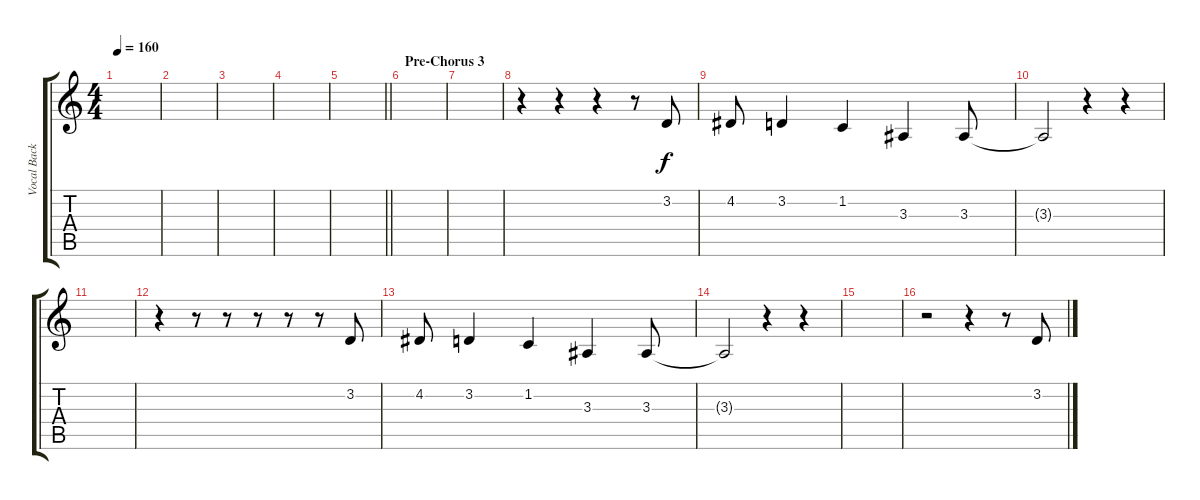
\track ("Vocal Back" "Vocal Back") {instrument lead1square}
\staff {score tabs}
\tuning (E4 B3 G3 D3 A2 E2) {hide}
\ts (4 4)
\tempo 160
\clef g2
\ks c
|
|
|
|
\barLineRight lightlight
|
\section ("" "Pre-Chorus 3")
|
|
r.4 r.4 r.4 r.8 3.2.8 |
4.2.8 3.2.4 1.2.4 3.3.4 3.3.8 |
3.3{t}.2 r.4 r.4 |
|
r.4 r.8 r.8 r.8 r.8 r.8 3.2.8 |
4.2.8 3.2.4 1.2.4 3.3.4 3.3.8 |
3.3{t}.2 r.4 r.4 |
|
r.2 r.4 r.8 3.2.8
